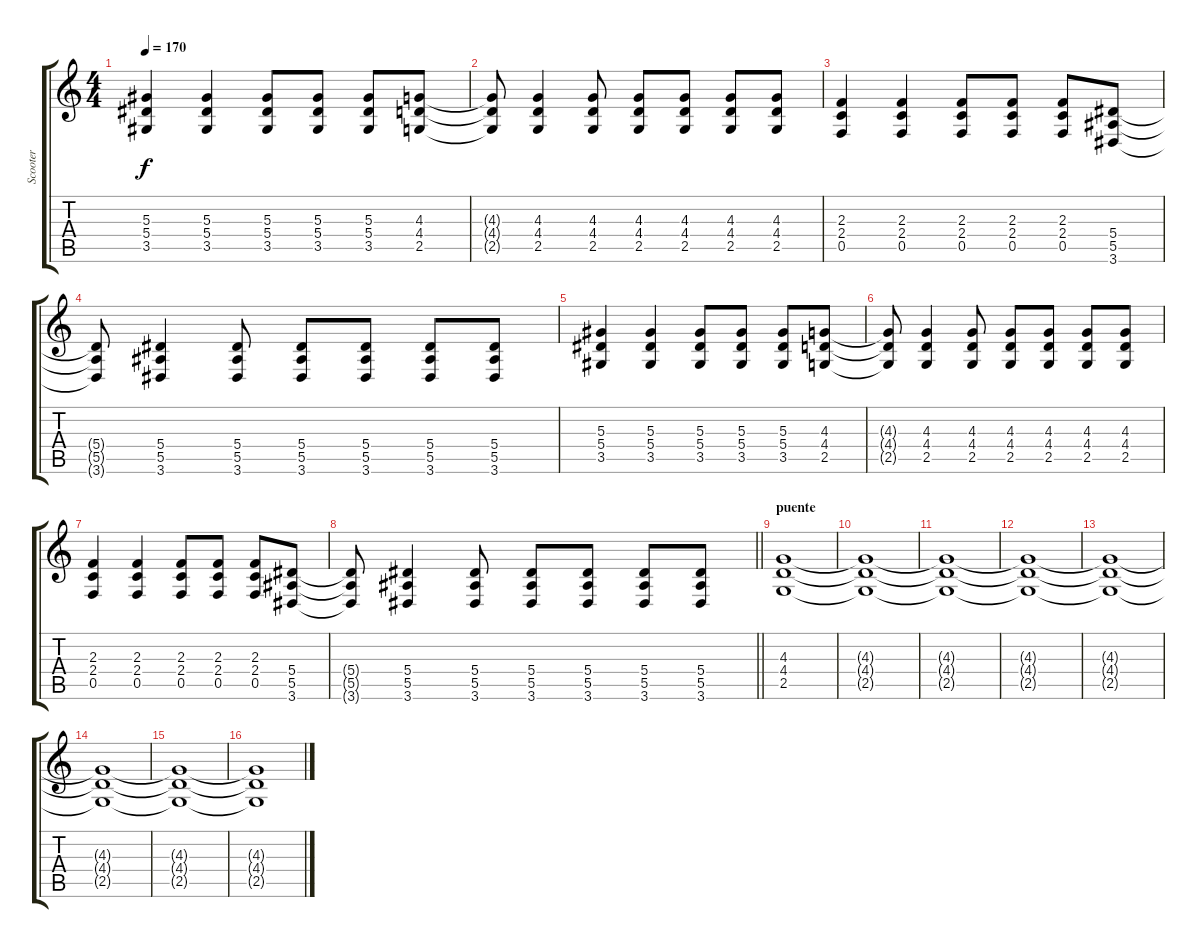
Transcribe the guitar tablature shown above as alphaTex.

\track ("Scooter" "Scooter") {instrument distortionguitar}
\staff {score tabs}
\tuning (C4 G3 Eb3 Bb2 F2 C2) {hide}
\ts (4 4)
\tempo 170
\clef g2
\ks c
(5.3 5.4 3.5).4{dy f} (5.3 5.4 3.5).4 (5.3 5.4 3.5).8 (5.3 5.4 3.5).8 (5.3 5.4 3.5).8 (4.3 4.4 2.5).8 |
(4.3{t} 4.4{t} 2.5{t}).8 (4.3 4.4 2.5).4 (4.3 4.4 2.5).8 (4.3 4.4 2.5).8 (4.3 4.4 2.5).8 (4.3 4.4 2.5).8 (4.3 4.4 2.5).8 |
(2.3 2.4 0.5).4 (2.3 2.4 0.5).4 (2.3 2.4 0.5).8 (2.3 2.4 0.5).8 (2.3 2.4 0.5).8 (5.4 5.5 3.6).8 |
(5.4{t} 5.5{t} 3.6{t}).8 (5.4 5.5 3.6).4 (5.4 5.5 3.6).8 (5.4 5.5 3.6).8 (5.4 5.5 3.6).8 (5.4 5.5 3.6).8 (5.4 5.5 3.6).8 |
(5.3 5.4 3.5).4 (5.3 5.4 3.5).4 (5.3 5.4 3.5).8 (5.3 5.4 3.5).8 (5.3 5.4 3.5).8 (4.3 4.4 2.5).8 |
(4.3{t} 4.4{t} 2.5{t}).8 (4.3 4.4 2.5).4 (4.3 4.4 2.5).8 (4.3 4.4 2.5).8 (4.3 4.4 2.5).8 (4.3 4.4 2.5).8 (4.3 4.4 2.5).8 |
(2.3 2.4 0.5).4 (2.3 2.4 0.5).4 (2.3 2.4 0.5).8 (2.3 2.4 0.5).8 (2.3 2.4 0.5).8 (5.4 5.5 3.6).8 |
\barLineRight lightlight
(5.4{t} 5.5{t} 3.6{t}).8 (5.4 5.5 3.6).4 (5.4 5.5 3.6).8 (5.4 5.5 3.6).8 (5.4 5.5 3.6).8 (5.4 5.5 3.6).8 (5.4 5.5 3.6).8 |
\section ("" "puente")
(4.3 4.4 2.5).1 |
(4.3{t} 4.4{t} 2.5{t}).1 |
(4.3{t} 4.4{t} 2.5{t}).1 |
(4.3{t} 4.4{t} 2.5{t}).1 |
(4.3{t} 4.4{t} 2.5{t}).1 |
(4.3{t} 4.4{t} 2.5{t}).1 |
(4.3{t} 4.4{t} 2.5{t}).1 |
(4.3{t} 4.4{t} 2.5{t}).1
